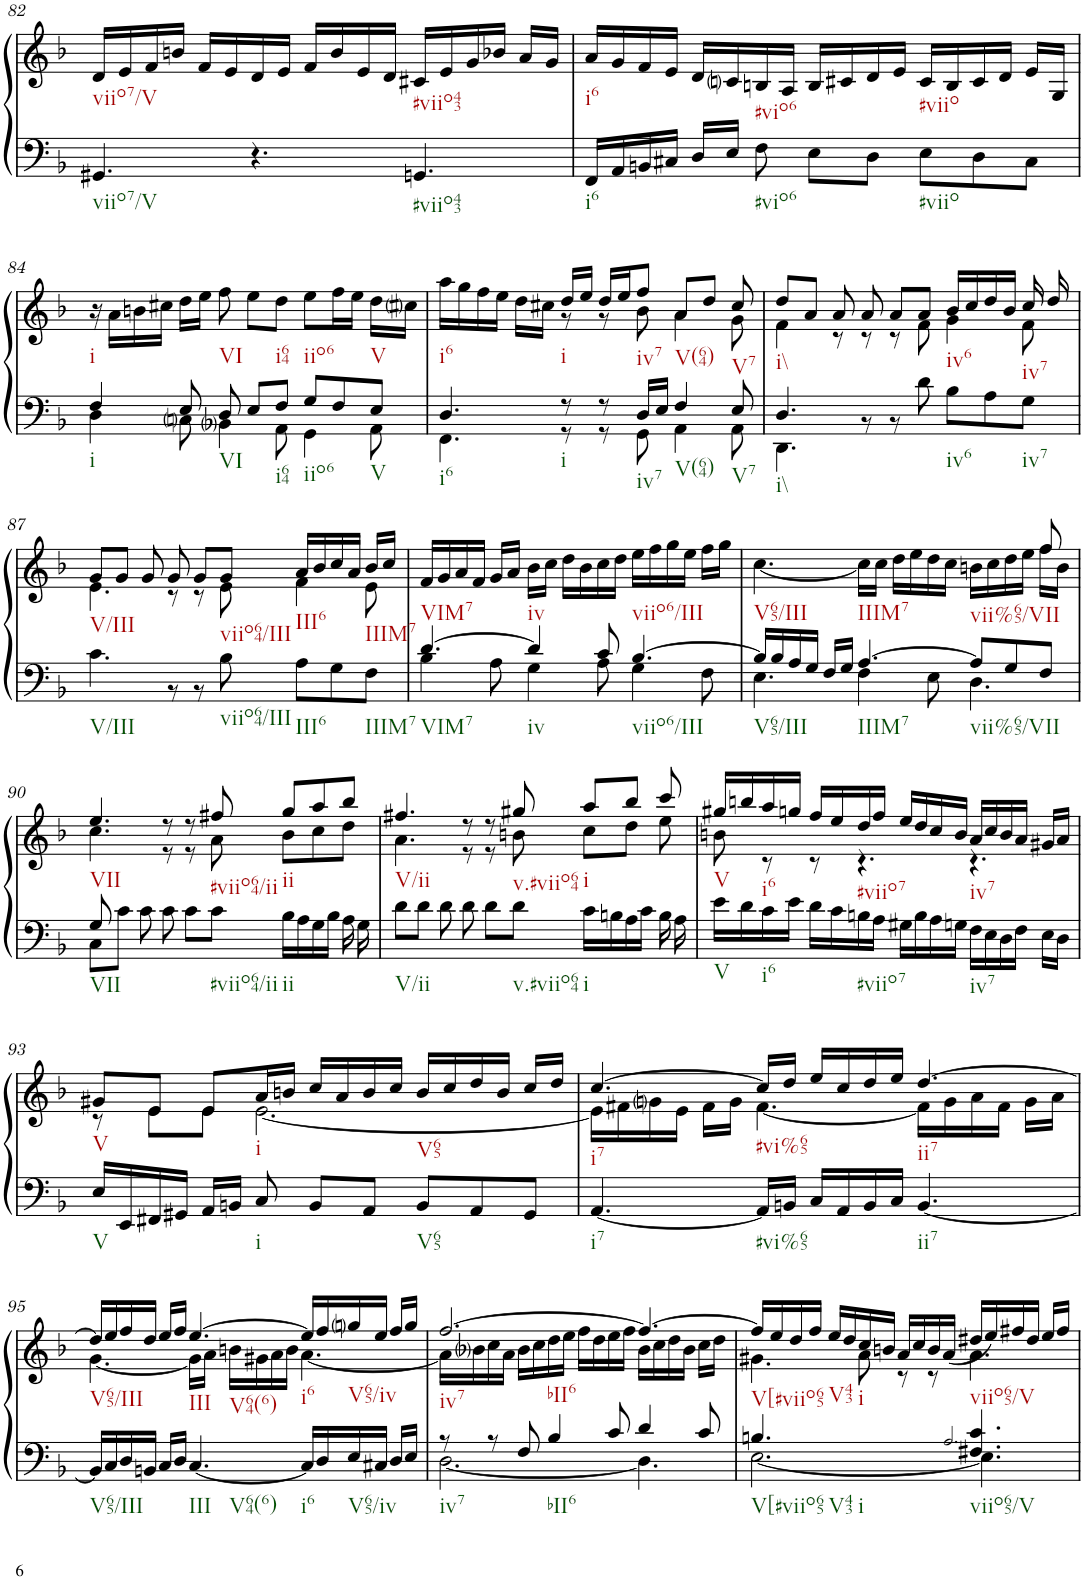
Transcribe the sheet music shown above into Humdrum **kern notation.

**kern	**kern
*part1	*part1
*staff2	*staff1
*I"Midi_2	*
!!LO:PB:g=z
*clefF4	*clefG2
*k[b-]	*k[b-]
*F:	*F:
*M9/8	*M9/8
=82	=82
4.GG#X/	16d/LL
.	16e/
.	16f/
.	16bn/JJ
.	16f/LL
.	16e/
4.r	16d/
.	16e/JJ
.	16f/LL
.	16b/
.	16e/
.	16d/JJ
4.GGn/	16c#X/LL
.	16e/
.	16g/
.	16b-X/JJ
.	16a/LL
.	16g/JJ
=83	=83
*^	*
16FF/LL	4.ryy	16a/LL
16AA/	.	16g/
16BBn/	.	16f/
16C#X/JJ	.	16e/JJ
16D/LL	.	16d/LL
16E/JJ	.	16cni/
4.ryy	8F\	16Bn/
.	.	16A/JJ
.	8E\L	16B/LL
.	.	16c#X/
.	8D\J	16d/
.	.	16e/JJ
4.ryy	8E\L	16c#/LL
.	.	16B/
.	8D\	16c#/
.	.	16d/JJ
.	8C#\J	16e/LL
.	.	16G/JJ
!!LO:LB:g=z
=84	=84	=84
4F/	4D\	16r
.	.	16a\LL
.	.	16bn\
.	.	16cc#X\JJ
8E/	8Cni\	16dd\LL
.	.	16ee\JJ
8D/	4BB-i\	8ff\
8E/L	.	8ee\L
8F/J	8AA\	8dd\J
8G/L	4GG\	8ee\L
8F/	.	16ff\L
.	.	16ee\JJ
8E/J	8AA\	16dd\LL
.	.	16cc#i\JJ
=85	=85	=85
*	*	*^
4.D/	4.FF\	4.ryy	16aa\LL
.	.	.	16gg\
.	.	.	16ff\
.	.	.	16ee\JJ
.	.	.	16dd\LL
.	.	.	16cc#X\JJ
8r	8r	16dd/LL	8r
.	.	16ee/JJ	.
8r	8r	16dd/LL	8r
.	.	16ee/J	.
16D/LL	8GG\	8ff/J	8b-\
16E/JJ	.	.	.
4F/	4AA\	8a/L	4a\
.	.	8dd/J	.
8E/	8AA\	8cc#/	8g\
=86	=86	=86	=86
4.D/	4.DD\	8dd/L	4f\
.	.	8a/J	.
.	.	8a/	8r
8ryy	8r	8a/	8r
8ryy	8r	8a/L	8r
8ryy	8d\	8a/J	8f\
4.ryy	8B-\L	16b-/LL	4g\
.	.	16cc/	.
.	8A\	16dd/	.
.	.	16b-/JJ	.
.	8G\J	16cc/	8f\
.	.	16dd/	.
!!LO:LB:g=z	!!
=87	=87	=87	=87
1ryy	4.c\	8g/L	4.e\
.	.	8g/J	.
.	.	8g/	.
.	8r	8g/	8r
.	8r	8g/L	8r
.	8B-\	8g/J	8e\
.	8A\L	16a/LL	4f\
.	.	16b-/	.
.	8G\	16cc/	.
.	.	16a/JJ	.
8ryy	8F\J	16b-/LL	8e\
.	.	16cc/JJ	.
=88	=88	=88	=88
[4.d/	4B-\	16f/LL	4.ryy
.	.	16g/	.
.	.	16a/	.
.	.	16f/JJ	.
.	8A\	16g/LL	.
.	.	16a/JJ	.
4d/]	4G\	4.ryy	16b-\LL
.	.	.	16cc\JJ
.	.	.	16dd\LL
.	.	.	16b-\
8c/	8A\	.	16cc\
.	.	.	16dd\JJ
[4.B-/	4G\	4.ryy	16ee\LL
.	.	.	16ff\
.	.	.	16gg\
.	.	.	16ee\JJ
.	8F\	.	16ff\LL
.	.	.	16gg\JJ
=89	=89	=89	=89
16B-/LL]	4.E\	4.ryy	[4.cc\
16B-/	.	.	.
16A/	.	.	.
16G/JJ	.	.	.
16F/LL	.	.	.
16G/JJ	.	.	.
[4.A/	4F\	4.ryy	16cc\LL]
.	.	.	16cc\JJ
.	.	.	16dd\LL
.	.	.	16ee\
.	8E\	.	16dd\
.	.	.	16cc\JJ
8A/L]	4.D\	4ryy	16bn\LL
.	.	.	16cc\
8G/	.	.	16dd\
.	.	.	16ee\JJ
8F/J	.	8ff/	16ff\LL
.	.	.	16b\JJ
!!LO:LB:g=z	!!
=90	=90	=90	=90
8G/	8C\L	4.ee/	4.cc\
4ryy	8c\J	.	.
.	8c\	.	.
2.ryy	8c\	8r	8r
.	8c\L	8r	8r
.	8c\J	8ff#X/	8a\
.	16B-\LL	8gg/L	8b-\L
.	16A\	.	.
.	16G\	8aa/	8cc\
.	16B-\JJ	.	.
.	16A\	8bb-/J	8dd\J
.	16G\	.	.
=91	=91	=91	=91
1ryy	8d\L	4.ff#X/	4.a\
.	8d\J	.	.
.	8d\	.	.
.	8d\	8r	8r
.	8d\L	8r	8r
.	8d\J	8gg#X/	8bn\
.	16c\LL	8aa/L	8cc\L
.	16Bn\	.	.
.	16A\	8bb-/J	8dd\J
.	16c\JJ	.	.
8ryy	16B\	8ccc/	8ee\
.	16A\	.	.
=92	=92	=92	=92
1ryy	16e\LL	16gg#X/LL	8bn\
.	16d\	16bbn/	.
.	16c\	16aa/	8r
.	16e\JJ	16ggn/JJ	.
.	16d\LL	16ff/LL	8r
.	16c\	16ee/	.
.	16Bn\	16dd/	4.r
.	16A\JJ	16ff/JJ	.
.	16G#X\LL	16ee/LL	.
.	16B\	16dd/	.
.	16A\	16cc/	.
.	16Gn\JJ	16b/JJ	.
.	16F\LL	16a/LL	4.r
.	16E\	16cc/	.
.	16D\	16b/	.
.	16F\JJ	16a/JJ	.
8ryy	16E\LL	16g#X/LL	.
.	16D\JJ	16a/JJ	.
!!LO:LB:g=z	!!
=93	=93	=93	=93
16E/LL	1ryy	8g#X/L	8r
16EE/	.	.	.
16FF#X/	.	8e/J	8e\L
16GG#X/JJ	.	.	.
16AA/LL	.	8e/L	8e\J
16BBn/JJ	.	.	.
8C/	.	16a/L	[2.e\
.	.	16bn/JJ	.
8BB/L	.	16cc/LL	.
.	.	16a/	.
8AA/J	.	16b/	.
.	.	16cc/JJ	.
8BB/L	.	16b/LL	.
.	.	16cc/	.
8AA/	.	16dd/	.
.	.	16b/JJ	.
8GG#/J	8ryy	16cc/LL	.
.	.	16dd/JJ	.
=94	=94	=94	=94
[4.AA/	1ryy	[4.cc/	16e\LL]
.	.	.	16f#X\
.	.	.	16gni\
.	.	.	16e\JJ
.	.	.	16f#\LL
.	.	.	16g\JJ
16AA/LL]	.	16cc/LL]	[4.f#\
16BBn/JJ	.	16dd/JJ	.
16C/LL	.	16ee/LL	.
16AA/	.	16cc/	.
16BB/	.	16dd/	.
16C/JJ	.	16ee/JJ	.
[4.BB/	.	[4.dd/	16f#\LL]
.	.	.	16g\
.	.	.	16a\
.	.	.	16f#\JJ
.	8ryy	.	16g\LL
.	.	.	16a\JJ
!!LO:LB:g=z	!!
=95	=95	=95	=95
16BB/LL]	1ryy	16dd/LL]	[4.g\
16C/	.	16ee/	.
16D/	.	16ff/	.
16BBn/JJ	.	16dd/JJ	.
16C/LL	.	16ee/LL	.
16D/JJ	.	16ff/JJ	.
[4.C/	.	[4.ee/	16g\LL]
.	.	.	16a\JJ
.	.	.	16bn\LL
.	.	.	16g#X\
.	.	.	16a\
.	.	.	16b\JJ
16C/LL]	.	16ee/LL]	[4.a\
16D/	.	16ff/	.
16E/	.	16ggni/	.
16C#X/JJ	.	16ee/JJ	.
16D/LL	8ryy	16ff/LL	.
16E/JJ	.	16gg/JJ	.
=96	=96	=96	=96
8r	[2.D\	[2.ff/	16a\LL]
.	.	.	16b-i\
8r	.	.	16cc\
.	.	.	16a\JJ
8F/	.	.	16b-\LL
.	.	.	16cc\
4B-/	.	.	16dd\
.	.	.	16ee\JJ
.	.	.	16ff\LL
.	.	.	16dd\
8c/	.	.	16ee\
.	.	.	16ff\JJ
4d/	4.D\]	4.ff/_	16b-\LL
.	.	.	16cc\
.	.	.	16dd\
.	.	.	16b-\JJ
8c/	.	.	16cc\LL
.	.	.	16dd\JJ
=97	=97	=97	=97
4.Bn/	[2.E\	16ff/LL]	4.g#X\
.	.	16ee/	.
.	.	16dd/	.
.	.	16ff/JJ	.
.	.	16ee/LL	.
.	.	16dd/	.
4.ryy	.	16cc/	8a\
.	.	16bn/JJ	.
.	.	16a/LL	8r
.	.	16cc/	.
.	.	16b/	8r
.	.	(<16a/JJ	.
2qA/	.	.	.
4.F#X/ 4.c/	4.E\]	16dd#X/LL	4.a\
.	.	16ee/)	.
.	.	16ff#X/	.
.	.	16dd#/JJ	.
.	.	16ee/LL	.
.	.	16ff#/JJ	.
*v	*v	*	*
*	*v	*v
=	=
*-	*-
